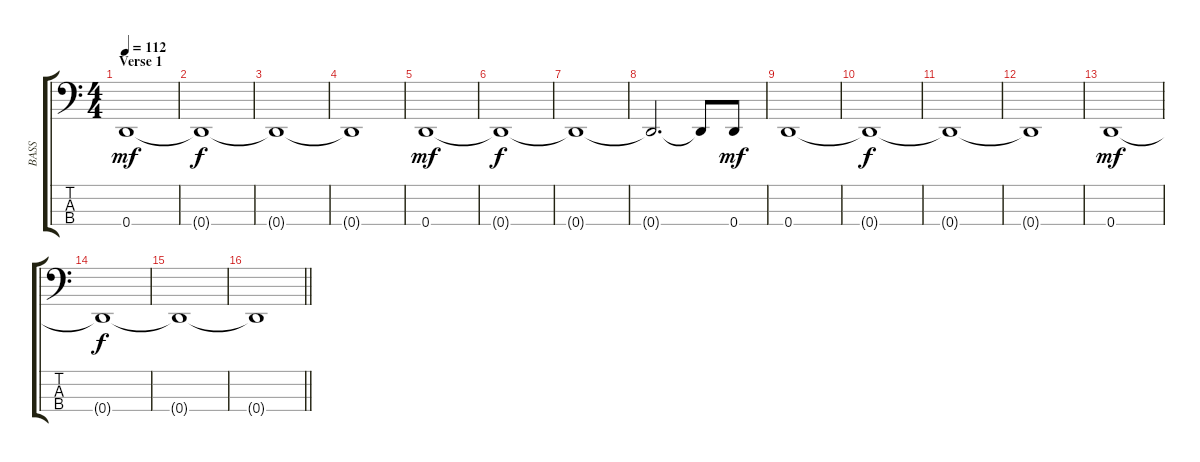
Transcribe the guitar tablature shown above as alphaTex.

\track ("BASS" "BASS") {instrument electricbassfinger}
\staff {score tabs}
\tuning (F2 C2 G1 D1) {hide}
\ts (4 4)
\section ("" "Verse 1")
\tempo 112
\clef f4
\ks c
0.4.1{dy mf} |
0.4{t}.1{dy f} |
0.4{t}.1 |
0.4{t}.1 |
0.4.1{dy mf} |
0.4{t}.1{dy f} |
0.4{t}.1 |
0.4{t}.2{d} 0.4{t}.8 0.4.8{dy mf} |
0.4.1 |
0.4{t}.1{dy f} |
0.4{t}.1 |
0.4{t}.1 |
0.4.1{dy mf} |
0.4{t}.1{dy f} |
0.4{t}.1 |
\barLineRight lightlight
0.4{t}.1
